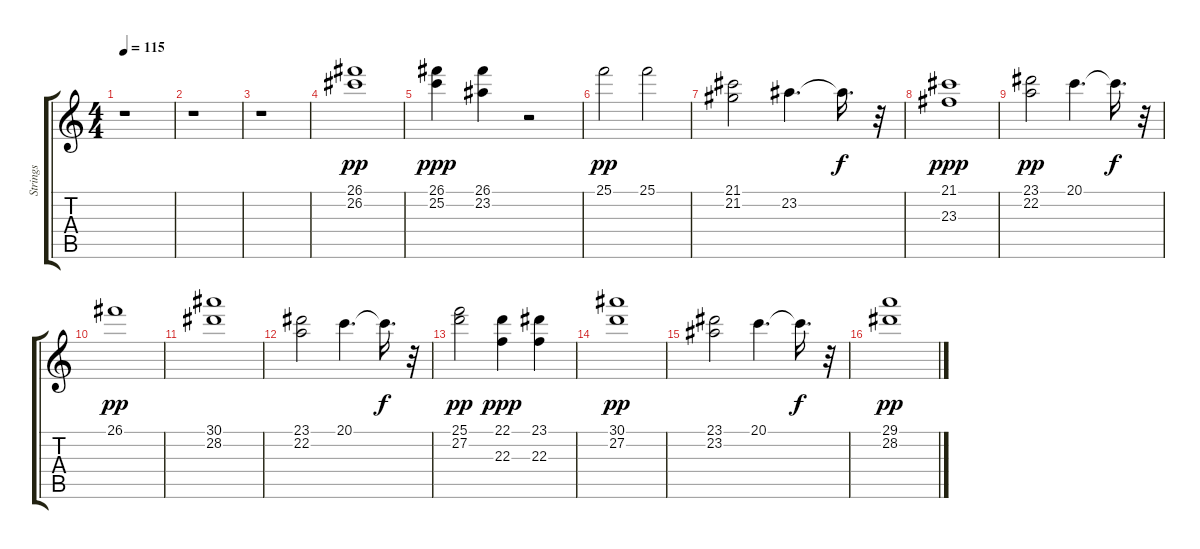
\track ("Strings" "Strings") {instrument stringensemble1}
\staff {score tabs}
\tuning (E4 B3 G3 D3 A2 E2) {hide}
\ts (4 4)
\tempo 115
\clef g2
\ks c
r.1{dy pp} |
r.1 |
r.1 |
(26.1 26.2).1 |
(26.1 25.2).4{dy ppp} (26.1 23.2).4 r.2 |
25.1.2{dy pp} 25.1.2 |
(21.1 21.2).2 23.2.4{d} 23.2{t}.16{d dy f} r.32 |
(21.1 23.3).1{dy ppp} |
(23.1 22.2).2{dy pp} 20.1.4{d} 20.1{t}.16{d dy f} r.32 |
26.1.1{dy pp} |
(30.1 28.2).1 |
(23.1 22.2).2 20.1.4{d} 20.1{t}.16{d dy f} r.32 |
(25.1 27.2).2{dy pp} (22.1 22.3).4{dy ppp} (23.1 22.3).4 |
(30.1 27.2).1{dy pp} |
(23.1 23.2).2 20.1.4{d} 20.1{t}.16{d dy f} r.32 |
(29.1 28.2).1{dy pp}
